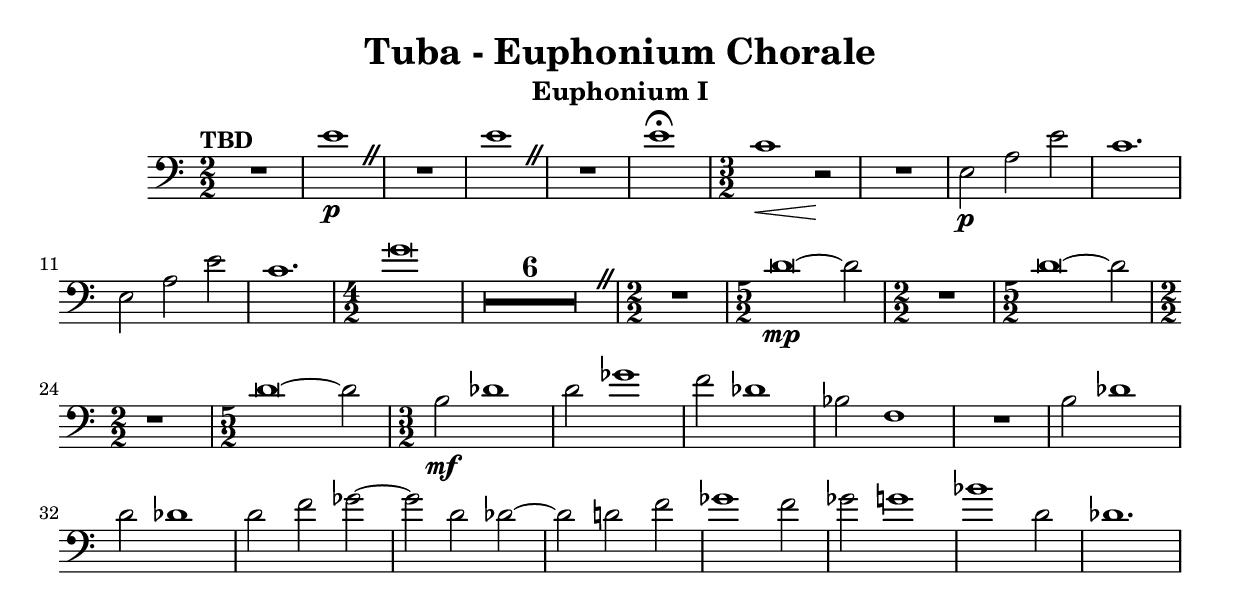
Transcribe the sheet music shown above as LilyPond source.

\version "2.18.2"
\language "english"

\header {
  title = "Tuba - Euphonium Chorale"
  instrument = "Euphonium I"
}

euphone = 
  \relative c' {
    \clef "bass"
    \time 2/2
    \numericTimeSignature
    \tempo "TBD"
    
    \override BreathingSign.text = \markup { \musicglyph #"scripts.caesura.straight" }
    R1 | e\p \breathe | R1 | e \breathe | R1 | e \fermata |
    
    \time 3/2
    
    c1\< r2\! | R1. | e,2\p a e' |  c1. | e,2 a e' |  c1. |
    
    \time 4/2
    
    \compressFullBarRests
    \override MultiMeasureRest.expand-limit = #3
    g'\breve | R\breve*6\breathe |
    
    \time 2/2
    
    r1 |
    
    \time 5/2
    
    d\breve\mp~ d2 | 
    
    \time 2/2
    
    r1 | 
    
    \time 5/2
    
    d\breve~ d2 
    
    \time 2/2
    
    r1 | 
    
    \time 5/2
    
    d\breve~ d2 
    
    \time 3/2
    
    b2\mf df1 | d2 gf1 | f2 df1 | bf2 f1 | R1. |
    b2 df1 | d2 df1 | d2 f gf~ | gf d df~ | df d f | gf1 f2 |
    gf2 g1 | bf1 d,2 | df1.	
  }
  
{\new Staff \euphone}